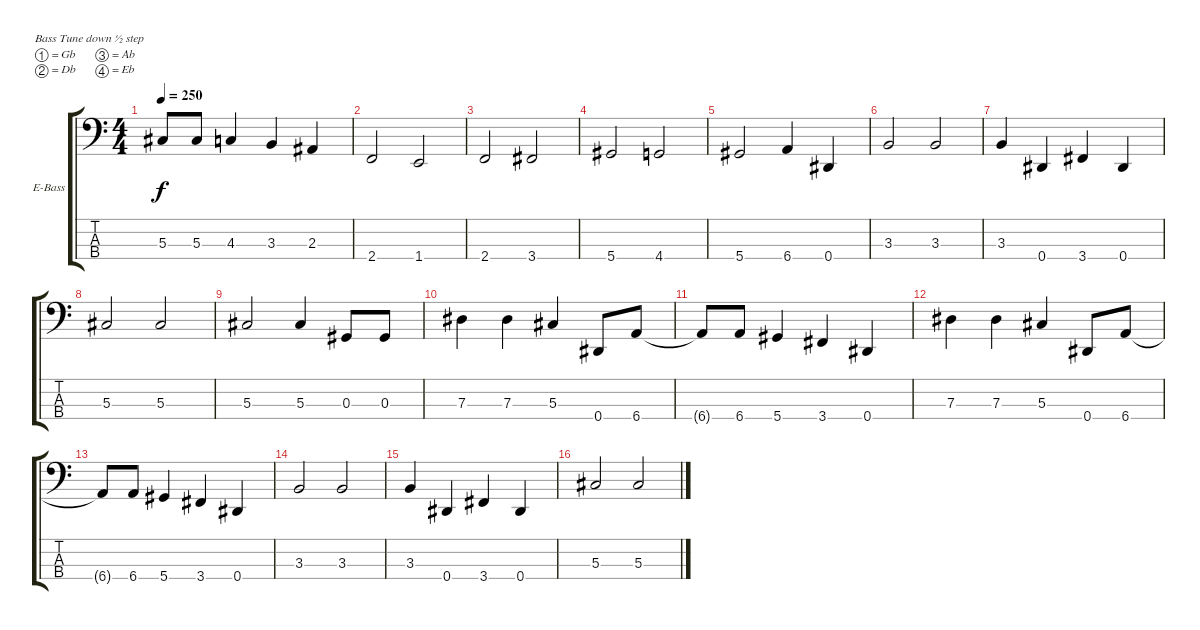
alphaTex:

\bracketExtendMode groupsimilarinstruments
\firstSystemTrackNameOrientation horizontal
\otherSystemsTrackNameOrientation horizontal
\track ("Duff McKagan" "E-Bass") {instrument electricbasspick}
\staff {score tabs}
\tuning (Gb2 Db2 Ab1 Eb1)
\ts (4 4)
\tempo 250
\clef f4
\ks c
5.3.8{dy f} 5.3.8 4.3.4 3.3.4 2.3.4 |
2.4.2 1.4.2 |
2.4.2 3.4.2 |
5.4.2 4.4.2 |
5.4.2 6.4.4 0.4.4 |
3.3.2 3.3.2 |
3.3.4 0.4.4 3.4.4 0.4.4 |
5.3.2 5.3.2 |
5.3.2 5.3.4 0.3.8 0.3.8 |
7.3.4 7.3.4 5.3.4 0.4.8 6.4.8 |
6.4{t}.8 6.4.8 5.4.4 3.4.4 0.4.4 |
7.3.4 7.3.4 5.3.4 0.4.8 6.4.8 |
6.4{t}.8 6.4.8 5.4.4 3.4.4 0.4.4 |
3.3.2 3.3.2 |
3.3.4 0.4.4 3.4.4 0.4.4 |
5.3.2 5.3.2
